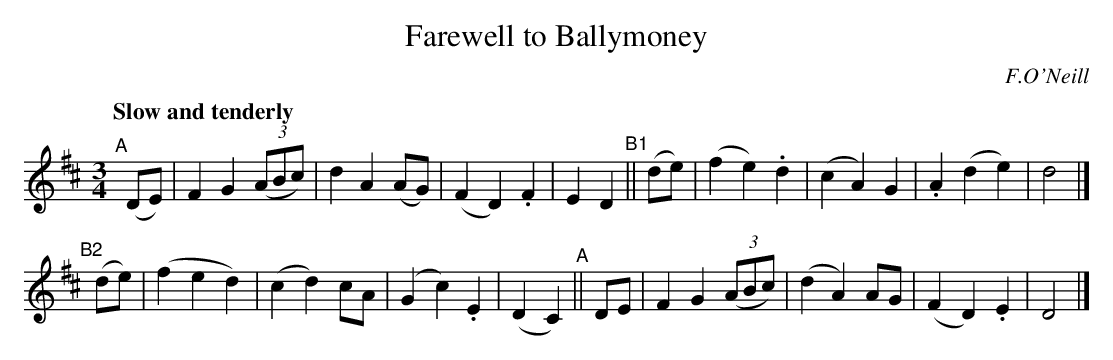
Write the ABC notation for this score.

X:1
T: Farewell to Ballymoney
Q: "Slow and tenderly"
O: F.O'Neill
M: 3/4
L: 1/8
K: D
"^A" [|] (DE) |  F2 G2 ((3ABc) |  d2 A2 (AG) | (F2 D2) .F2 |  E2 D2 \
"^B1"||  (de) | (f2 e2)  .d2   | (c2 A2) G2  | .A2 (d2 e2) |  d4 |]
"^B2"[|] (de) | (f2 e2    d2)  | (c2 d2) cA  | (G2 c2) .E2 | (D2 C2) \
"^A" ||   DE  |  F2 G2 ((3ABc) | (d2 A2) AG  | (F2 D2) .E2 |  D4 |]
